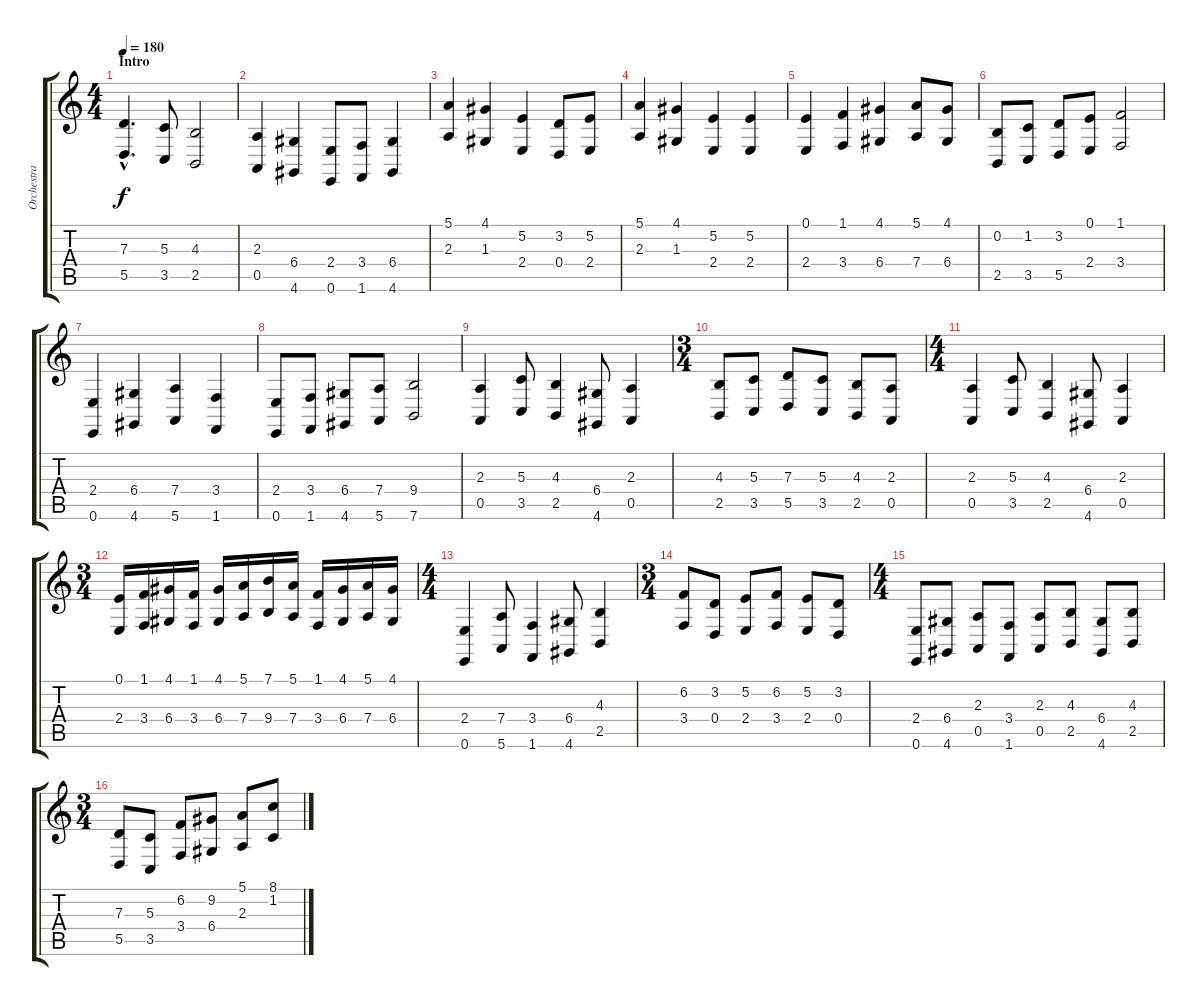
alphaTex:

\track ("Orchestra 2" "Orchestra ") {instrument stringensemble1}
\staff {score tabs}
\tuning (E4 B3 G3 D3 A2 E2) {hide}
\ts (4 4)
\section ("" "Intro")
\tempo 180
\tempo 120
\tempo 180
\clef g2
\ks c
(7.3{hac} 5.5{hac}).4{d dy f instrument stringensemble1} (5.3 3.5).8 (4.3 2.5).2 |
(2.3 0.5).4 (6.4 4.6).4 (2.4 0.6).8 (3.4 1.6).8 (6.4 4.6).4 |
(5.1 2.3).4 (4.1 1.3).4 (5.2 2.4).4 (3.2 0.4).8 (5.2 2.4).8 |
(5.1 2.3).4 (4.1 1.3).4 (5.2 2.4).4 (5.2 2.4).4 |
(0.1 2.4).4 (1.1 3.4).4 (4.1 6.4).4 (5.1 7.4).8 (4.1 6.4).8 |
(0.2 2.5).8 (1.2 3.5).8 (3.2 5.5).8 (0.1 2.4).8 (1.1 3.4).2 |
(2.4 0.6).4 (6.4 4.6).4 (7.4 5.6).4 (3.4 1.6).4 |
(2.4 0.6).8 (3.4 1.6).8 (6.4 4.6).8 (7.4 5.6).8 (9.4 7.6).2 |
(2.3 0.5).4 (5.3 3.5).8 (4.3 2.5).4 (6.4 4.6).8 (2.3 0.5).4 |
\ts (3 4)
(4.3 2.5).8 (5.3 3.5).8 (7.3 5.5).8 (5.3 3.5).8 (4.3 2.5).8 (2.3 0.5).8 |
\ts (4 4)
(2.3 0.5).4 (5.3 3.5).8 (4.3 2.5).4 (6.4 4.6).8 (2.3 0.5).4 |
\ts (3 4)
(0.1 2.4).16 (1.1 3.4).16 (4.1 6.4).16 (1.1 3.4).16 (4.1 6.4).16 (5.1 7.4).16 (7.1 9.4).16 (5.1 7.4).16 (1.1 3.4).16 (4.1 6.4).16 (5.1 7.4).16 (4.1 6.4).16 |
\ts (4 4)
(2.4 0.6).4 (7.4 5.6).8 (3.4 1.6).4 (6.4 4.6).8 (4.3 2.5).4 |
\ts (3 4)
(6.2 3.4).8 (3.2 0.4).8 (5.2 2.4).8 (6.2 3.4).8 (5.2 2.4).8 (3.2 0.4).8 |
\ts (4 4)
(2.4 0.6).8 (6.4 4.6).8 (2.3 0.5).8 (3.4 1.6).8 (2.3 0.5).8 (4.3 2.5).8 (6.4 4.6).8 (4.3 2.5).8 |
\ts (3 4)
(7.3 5.5).8 (5.3 3.5).8 (6.2 3.4).8 (9.2 6.4).8 (5.1 2.3).8 (8.1 1.2).8
